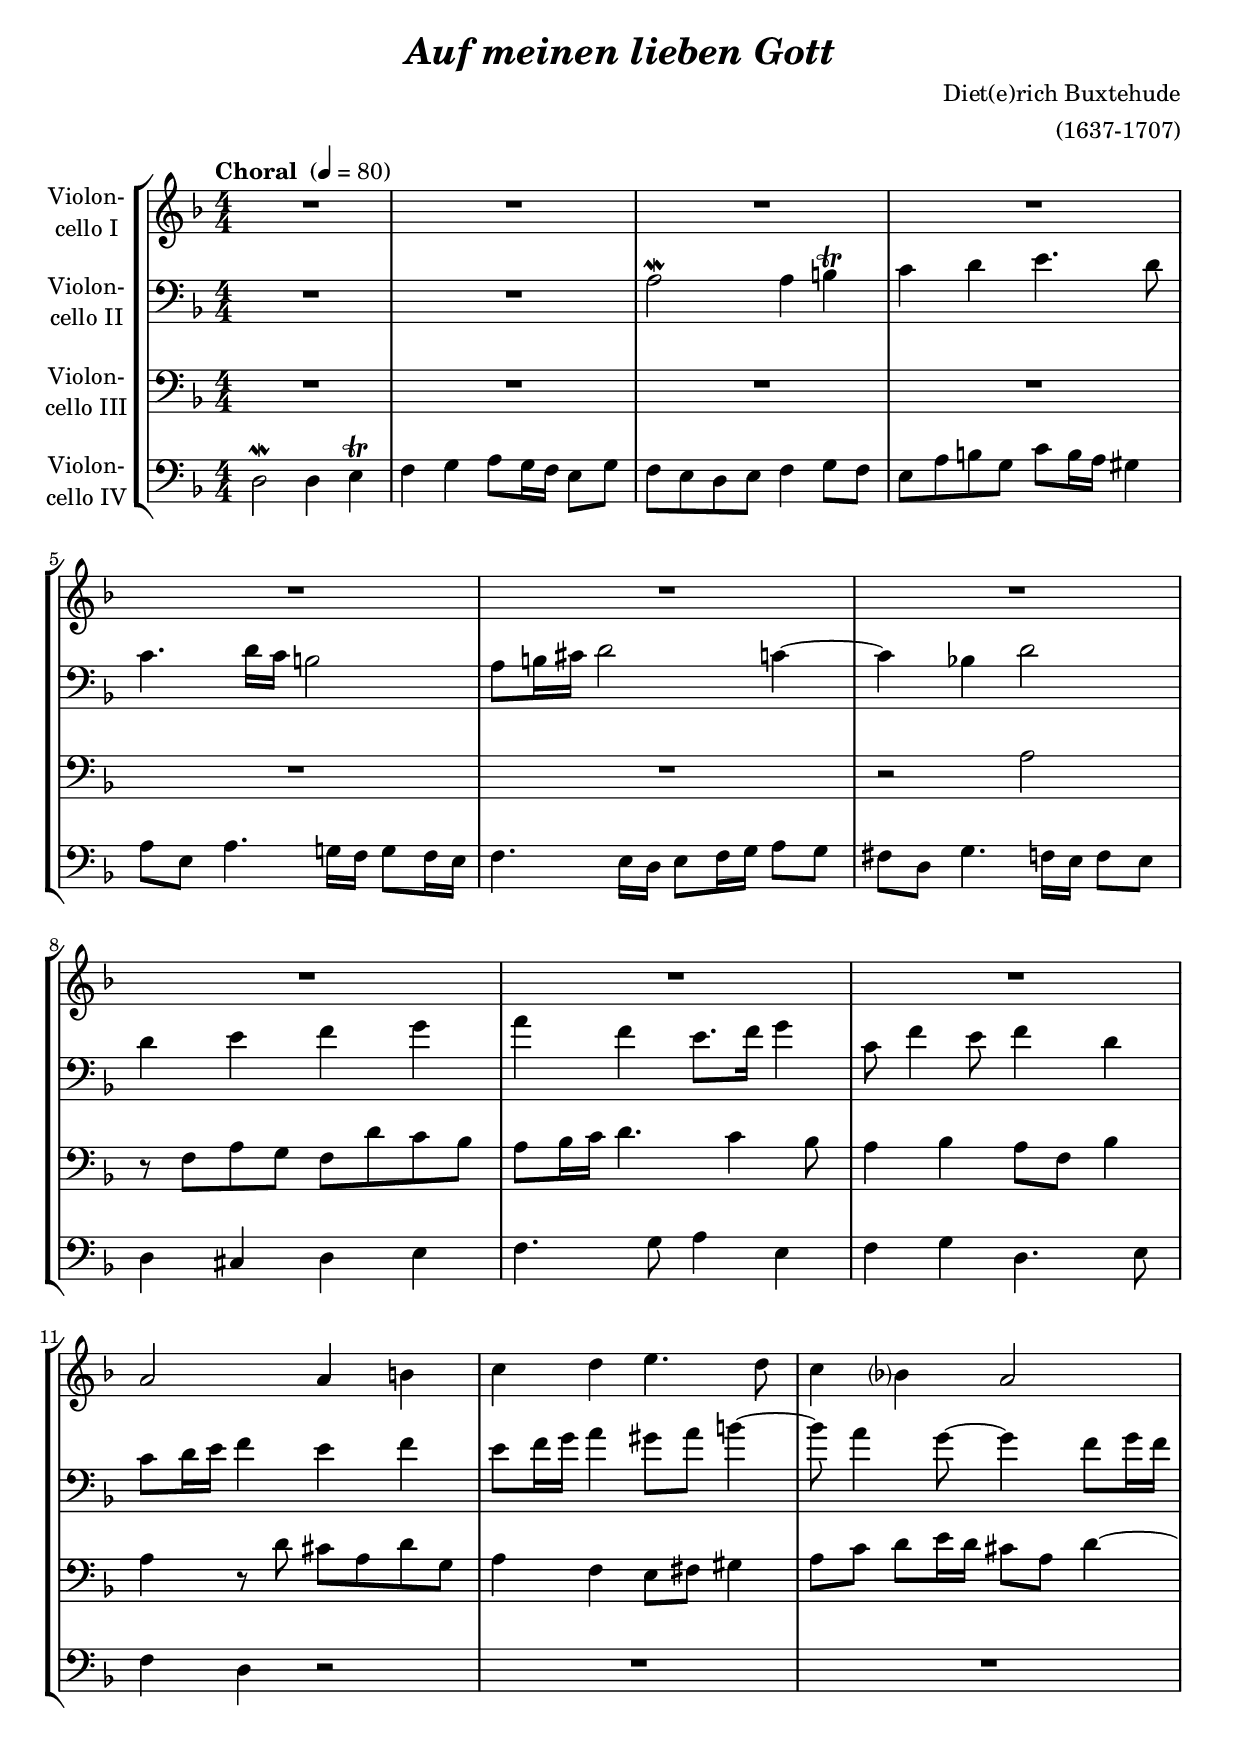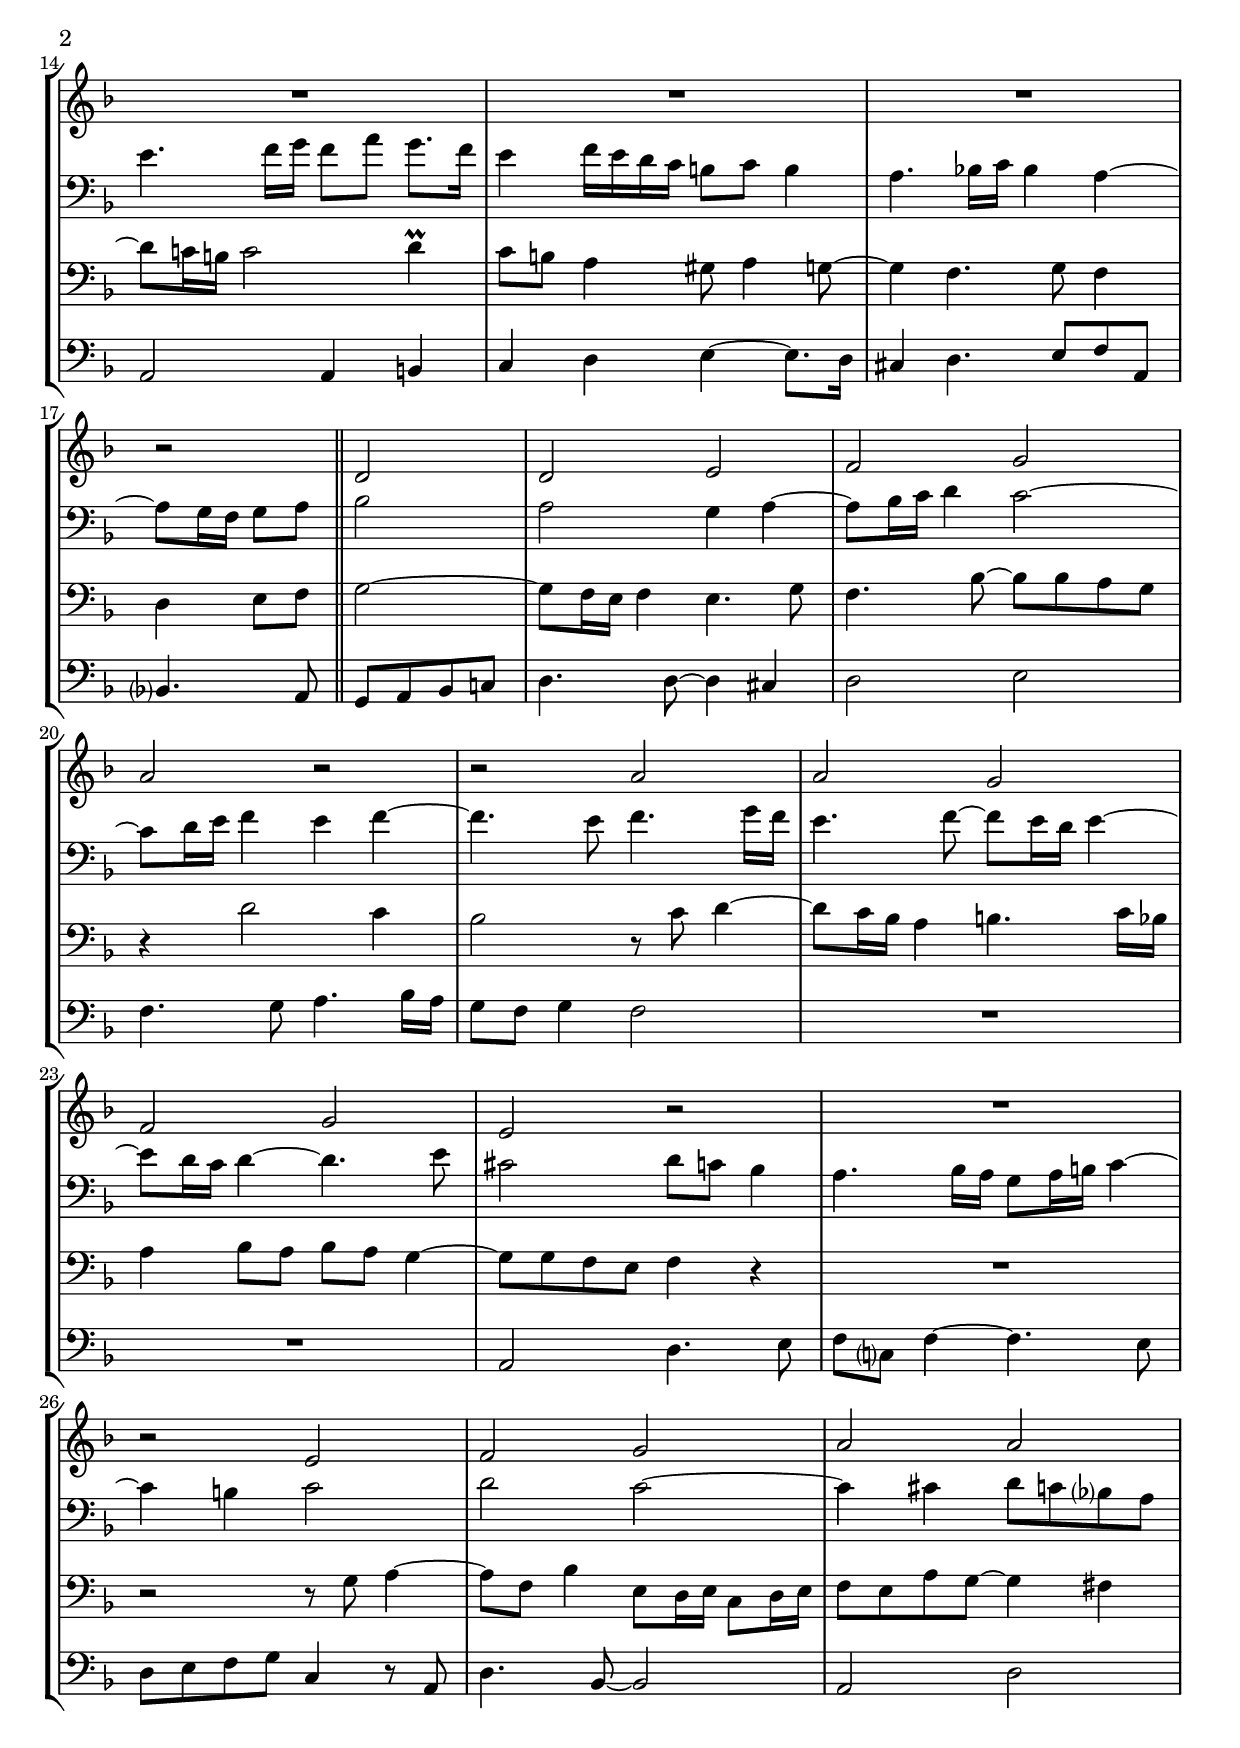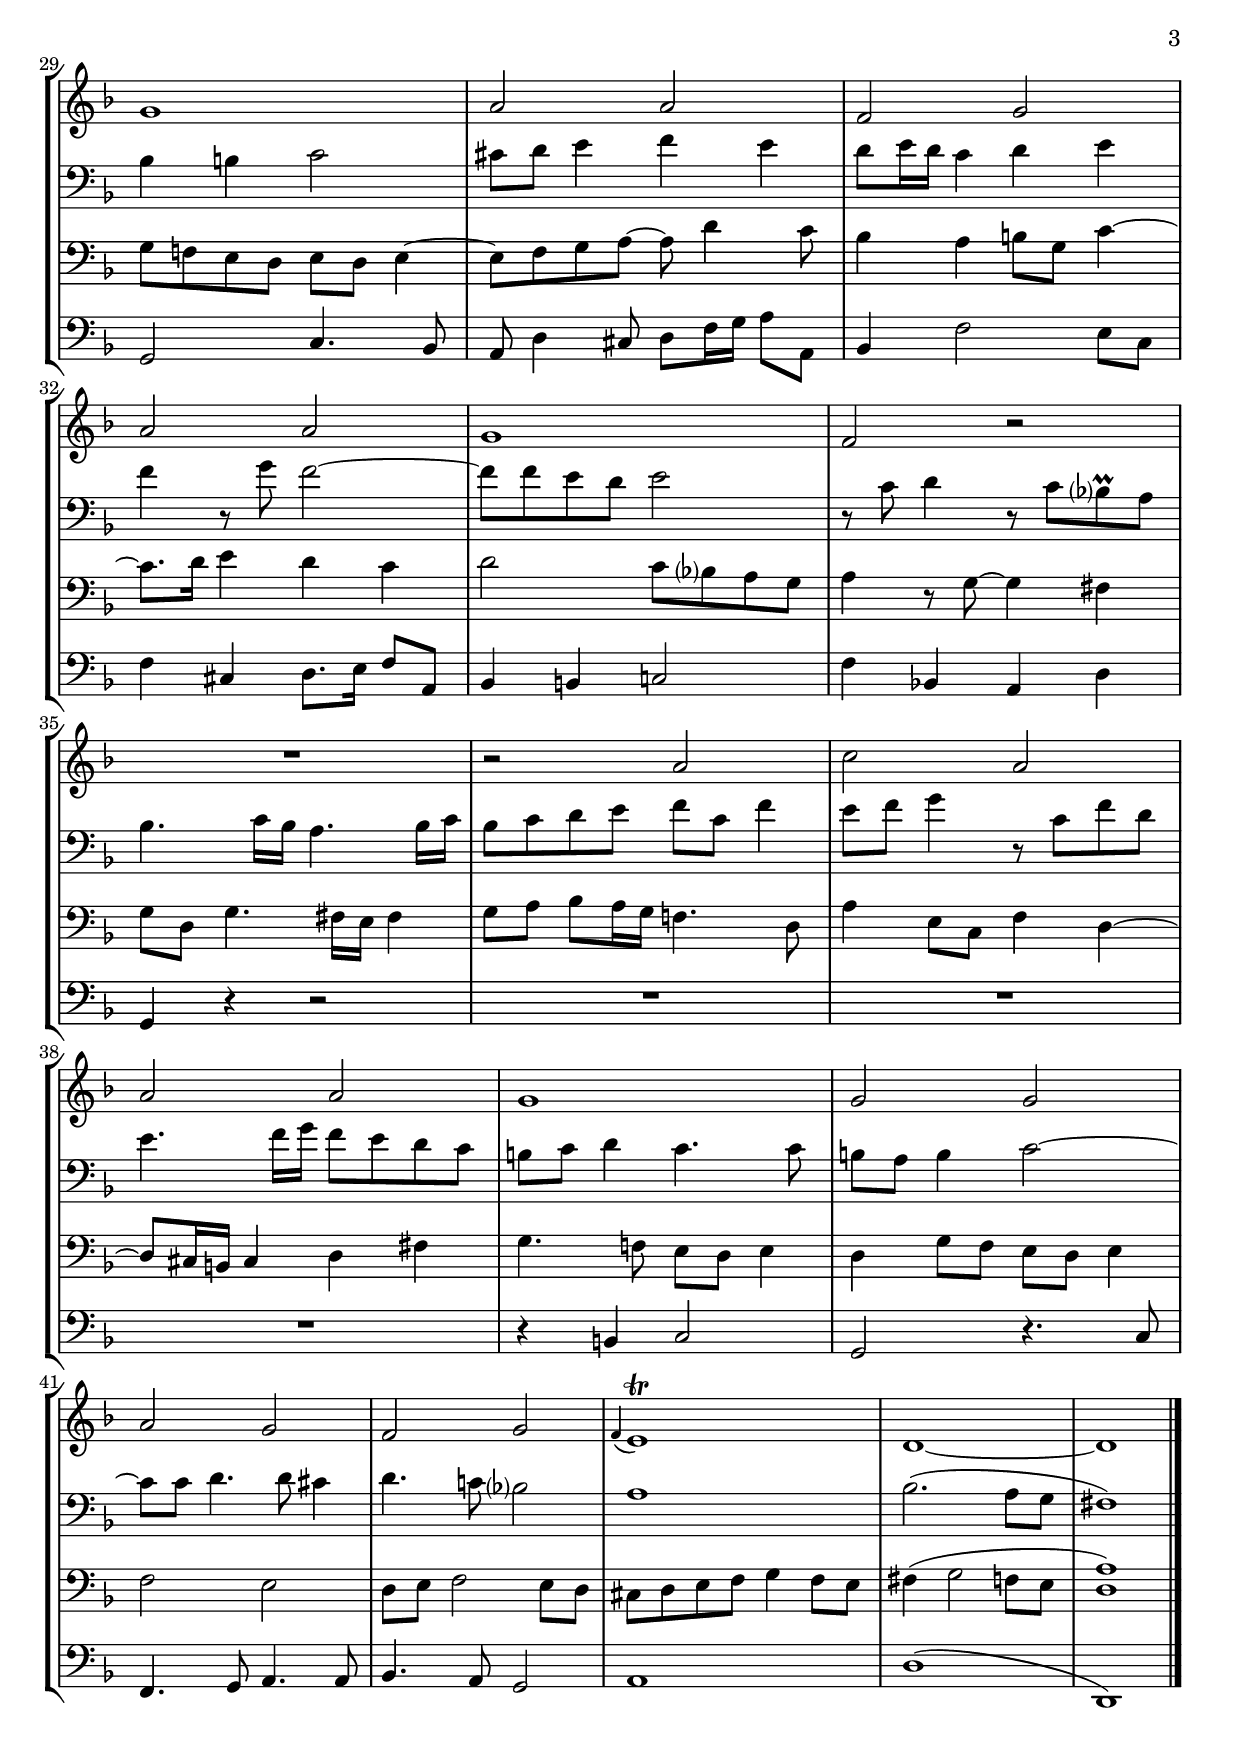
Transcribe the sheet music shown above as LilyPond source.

\version "2.18.2"
\include "deutsch.ly"
  
#(set-global-staff-size 20.23)

\header {
  title     = \markup \bold \italic "Auf meinen lieben Gott"
  composer  = "Diet(e)rich Buxtehude"
  arranger  = "(1637-1707)"
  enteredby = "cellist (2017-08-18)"
  piece     = ""
}

voiceconsts = {
  \key e \minor
  \time 4/4
  \clef "bass"
  \numericTimeSignature
  \compressFullBarRests
  % Set default beaming for all staves
%  \set Timing.beamExceptions = #'()
%  \set Timing.baseMoment     = #(ly:make-moment 1 4)
%  \set Timing.beatStructure  = #'(1 1 1)
  \tempo "Choral " 4=80
}

mifl = "flute"
miob = "oboe"
mifh = "french horn"
mikl = "clarinet"
mist = "string ensemble 1"
miba = "cello"

va = \relative c'' {
  \voiceconsts
  \clef "treble"
  
  R1*10
  h2 h4 cis
  d e fis4. e8

  d4 c? h2
  R1*3
  r2 \bar "||" e,
  e fis

  g a
  h r
  r h
  h a
  g a
  fis r

  R1
  r2 fis
  g a
  h h
  a1
  h2 h

  g a
  h h
  a1
  g2 r
  R1
  r2 h
  d h

  h h
  a1
  a2 a
  h a
  g a
  \appoggiatura g4 fis1\trill
  e1~
  e \bar "|."
}

vb = \relative c' {
  \voiceconsts
  
  R1*2
  h2\mordent h4 cis\trill
  d e fis4. e8
  d4. e16 d cis2
  h8 cis16 dis e2 d4~

  d c! e2
  e4 fis g a
  h g fis8. g16 a4
  d,8 g4 fis8 g4 e
  d8 e16 fis g4 fis g
  fis8 g16 a h4 ais8 h cis4~

  cis8 h4 a8~ a4 g8 a16 g
  fis4. g16 a g8 h a8. g16
  fis4 g16 fis e d cis8 d cis4
  h4. c!16 d c4 h~
  h8 a16 g a8 h \bar "||" c2
  h a4 h~

  h8 c16 d e4 d2~
  d8 e16 fis g4 fis g~
  g4. fis8 g4. a16 g
  fis4. g8~ g fis16 e fis4~
  fis8 e16 d  e4~ e4. fis8
  dis2 e8 d c4

  h4. c16 h a8 h16 cis d4~
  d cis d2
  e d~
  d4 dis e8 d c? h
  c4 cis d2
  dis8 e fis4 g fis

  e8 fis16 e d4 e fis
  g r8 a g2~
  g8 g fis e fis2
  r8 d e4 r8 d c?\prall h
  c4. d16 c h4. c16 d
  c8 d e fis g d g4
  fis8 g a4 r8 d, g e

  fis4. g16 a g8 fis e d
  cis d e4 d4. d8
  cis h cis4 d2~
  d8 d e4. e8 dis4
  e4. d!8 c?2
  h1
  c2.( h8 a
  gis1) \bar "|."
}

vc = \relative c' {
  \voiceconsts
  
  R1*6
  r2 h
  r8 g h a g e' d c
  h c16 d e4. d4 c8
  h4 c h8 g c4
  h r8 e dis h e a,
  h4 g fis8 gis ais4

  h8 d e fis16 e dis8 h e4~
  e8 d!16 cis d2 e4\prall
  d8 cis h4 ais8 h4 a8~
  a4 g4. a8 g4
  e fis8 g \bar "||" a2~
  a8 g16 fis g4 fis4. a8

  g4. c8~ c c h a
  r4 e'2 d4
  c2 r8 d e4~
  e8 d16 c h4 cis4. d16 c
  h4 c8 h c h a4~
  a8 a g fis g4 r

  R1
  r2 r8 a h4~
  h8 g c4 fis,8 e16 fis d8 e16 fis
  g8 fis h a~ a4 gis
  a8 g! fis e fis e fis4~
  fis8 g a h~ h e4 d8

  c4 h cis8 a d4~
  d8. e16 fis4 e d
  e2 d8 c? h a
  h4 r8 a~ a4 gis
  a8 e a4. gis16 fis gis4
  a8 h c h16 a g!4. e8
  h'4 fis8 d g4 e~

  e8 dis16 cis dis4 e gis
  a4. g!8 fis e fis4
  e a8 g fis e fis4
  g2 fis
  e8 fis g2 fis8 e
  dis e fis g a4 g8 fis
  gis4( a2 g8 fis
  <e h'>1) \bar "|."
}

vd = \relative c {
  \voiceconsts
  \clef "bass"

  e2\mordent e4 fis\trill
  g a h8 a16 g fis8 a
  g fis e fis g4 a8 g
  fis h cis a d cis16 h ais4
  h8 fis h4. a!16 g a8 g16 fis
  g4. fis16 e fis8 g16 a h8 a

  gis e a4. g16 fis g8 fis
  e4 dis e fis
  g4. a8 h4 fis
  g a e4. fis8 
  g4 e r2
  
  R1*2
  h2 h4 cis
  d e fis~ fis8. e16
  dis4 e4. fis8 g h,
  c?4. h8 \bar "||" a h c d!
  e4. e8~ e4 dis

  e2 fis
  g4. a8 h4. c16 h
  a8 g a4 g2
  R1*2
  h,2 e4. fis8

  g d? g4~ g4. fis8
  e fis g a d,4 r8 h
  e4. c8~ c2
  h e
  a, d4. c8
  h e4 dis8 e g16 a h8 h,

  c4 g'2 fis8 d
  g4 dis e8. fis16 g8 h,
  c4 cis d!2
  g4 c,! h e
  a, r r2
  
  R1*3
  r4 cis d2
  a r4. d8
  g,4. a8 h4. h8
  c4. h8 a2
  h1
  e(
  e,) \bar "|."
}


music = \new StaffGroup <<
      \new Staff {
	\set Staff.midiInstrument = \miba
	\set Staff.instrumentName = \markup \center-column { "Violon-" "cello I" }
	\transpose e d { \va }
      }

      \new Staff {
	\set Staff.midiInstrument = \miba
	\set Staff.instrumentName = \markup \center-column { "Violon-" "cello II" }
	\transpose e d { \vb }
      }

      \new Staff {
	\set Staff.midiInstrument = \miba
	\set Staff.instrumentName = \markup \center-column { "Violon-" "cello III" }
	\transpose e d { \vc }
      }

      \new Staff {
	\set Staff.midiInstrument = \miba
	\set Staff.instrumentName = \markup \center-column { "Violon-" "cello IV" }
	\transpose e d { \vd }
      }
>>

\book {
  \score {
    \music
    \layout {}
  }

  \score {
    \unfoldRepeats \music

    \midi {
      \context {
        \Score
      }
    }
  }
}
